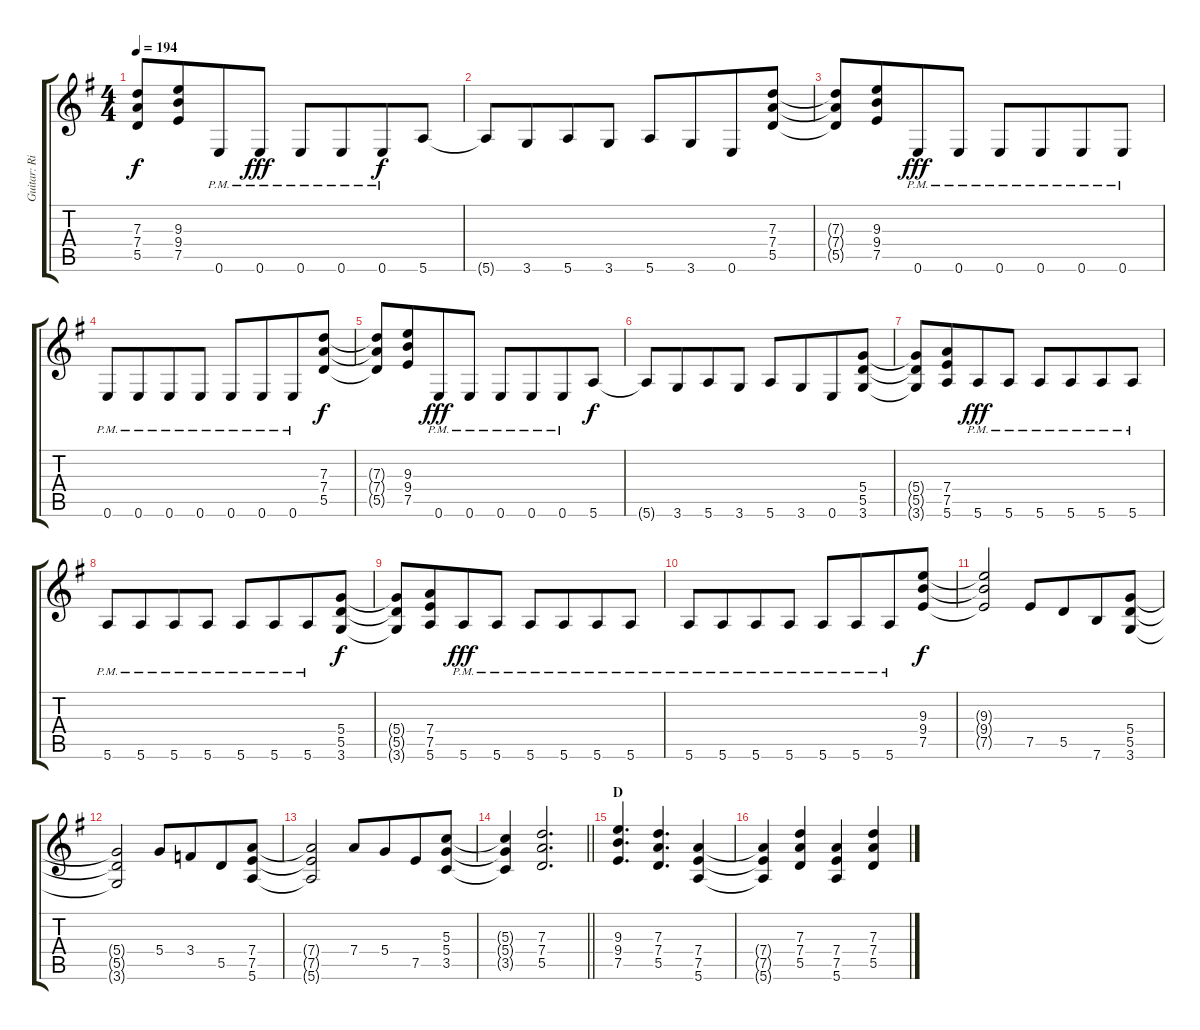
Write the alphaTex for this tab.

\track ("Guitar: Rik" "Guitar: Ri") {instrument overdrivenguitar}
\staff {score tabs}
\tuning (E4 B3 G3 D3 A2 E2) {hide}
\ts (4 4)
\tempo 194
\clef g2
\ks g
(7.3{t} 7.4{t} 5.5{t}).8{dy f} (9.3 9.4 7.5).8{beam merge} 0.6{pm}.8{beam merge} 0.6{pm}.8{dy fff beam split} 0.6{pm}.8 0.6{pm}.8{beam merge} 0.6{pm}.8{dy f} 5.6.8 |
5.6{t}.8 3.6.8{beam merge} 5.6.8 3.6.8 5.6.8 3.6.8{beam merge} 0.6.8 (7.3 7.4 5.5).8 |
(7.3{t} 7.4{t} 5.5{t}).8 (9.3 9.4 7.5).8{beam merge} 0.6{pm}.8{dy fff} 0.6{pm}.8 0.6{pm}.8 0.6{pm}.8{beam merge} 0.6{pm}.8 0.6{pm}.8 |
0.6{pm}.8 0.6{pm}.8{beam merge} 0.6{pm}.8 0.6{pm}.8 0.6{pm}.8 0.6{pm}.8{beam merge} 0.6{pm}.8 (7.3 7.4 5.5).8{dy f} |
(7.3{t} 7.4{t} 5.5{t}).8 (9.3 9.4 7.5).8{beam merge} 0.6{pm}.8{dy fff} 0.6{pm}.8{beam split} 0.6{pm}.8 0.6{pm}.8{beam merge} 0.6{pm}.8 5.6.8{dy f} |
5.6{t}.8 3.6.8{beam merge} 5.6.8 3.6.8 5.6.8 3.6.8{beam merge} 0.6.8 (5.4 5.5 3.6).8 |
(5.4{t} 5.5{t} 3.6{t}).8 (7.4 7.5 5.6).8{beam merge} 5.6{pm}.8{dy fff} 5.6{pm}.8{beam split} 5.6{pm}.8 5.6{pm}.8{beam merge} 5.6{pm}.8 5.6{pm}.8 |
5.6{pm}.8 5.6{pm}.8{beam merge} 5.6{pm}.8 5.6{pm}.8{beam split} 5.6{pm}.8 5.6{pm}.8{beam merge} 5.6{pm}.8 (5.4 5.5 3.6).8{dy f} |
(5.4{t} 5.5{t} 3.6{t}).8 (7.4 7.5 5.6).8{beam merge} 5.6{pm}.8{dy fff} 5.6{pm}.8{beam split} 5.6{pm}.8 5.6{pm}.8{beam merge} 5.6{pm}.8 5.6{pm}.8 |
5.6{pm}.8 5.6{pm}.8{beam merge} 5.6{pm}.8 5.6{pm}.8{beam split} 5.6{pm}.8 5.6{pm}.8{beam merge} 5.6{pm}.8 (9.3 9.4 7.5).8{dy f} |
(9.3{t} 9.4{t} 7.5{t}).2 7.5.8 5.5.8{beam merge} 7.6.8 (5.4 5.5 3.6).8 |
(5.4{t} 5.5{t} 3.6{t}).2 5.4.8 3.4.8{beam merge} 5.5.8 (7.4 7.5 5.6).8 |
(7.4{t} 7.5{t} 5.6{t}).2 7.4.8 5.4.8{beam merge} 7.5.8 (5.3 5.4 3.5).8 |
\barLineRight lightlight
(5.3{t} 5.4{t} 3.5{t}).4 (7.3 7.4 5.5).2{d} |
\section ("" "D")
(9.3 9.4 7.5).4{d} (7.3 7.4 5.5).4{d} (7.4 7.5 5.6).4 |
(7.4{t} 7.5{t} 5.6{t}).4 (7.3 7.4 5.5).4 (7.4 7.5 5.6).4 (7.3 7.4 5.5).4
